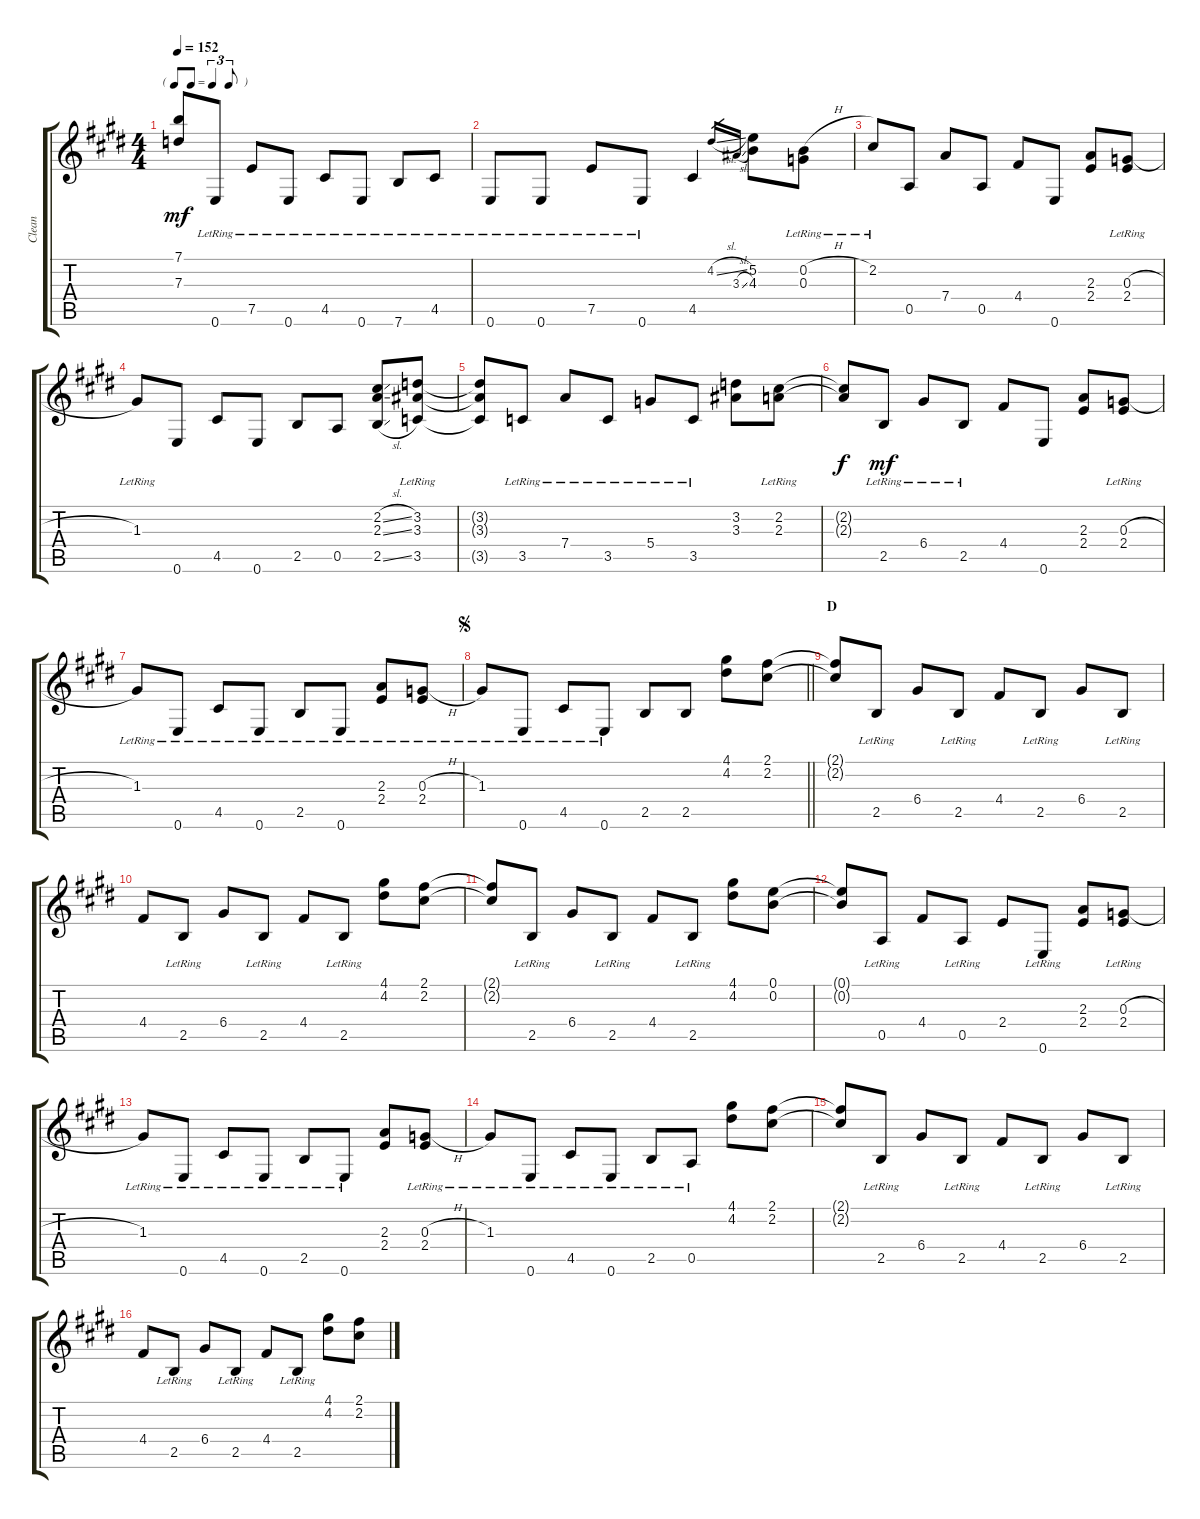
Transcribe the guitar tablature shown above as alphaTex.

\track ("Clean" "Clean") {instrument electricguitarclean}
\staff {score tabs}
\tuning (E4 B3 G3 D3 A2 E2) {hide}
\ts (4 4)
\tf triplet8th
\tempo 152
\clef g2
\ks c#minor
(7.1{t} 7.3{t}).8{dy mf} 0.6{lr}.8 7.5{lr}.8 0.6{lr}.8 4.5{lr}.8 0.6{lr}.8 7.6{lr}.8 4.5{lr}.8 |
\ks e
0.6{lr}.8 0.6{lr}.8 7.5{lr}.8 0.6{lr}.8 4.5.4 4.2{sl}.16{gr} 3.3{sl}.16{gr} (5.2 4.3).8 (0.2{h lr} 0.3{lr}).8 |
\ks c#minor
2.2{lr}.8 0.5.8 7.4.8 0.5.8 4.4.8 0.6.8 (2.3 2.4).8 (0.3{h lr} 2.4{lr}).8 |
1.3{lr}.8 0.6.8 4.5.8 0.6.8 2.5.8 0.5.8 (2.2{sl} 2.3{sl} 2.5{sl}).8 (3.2{lr} 3.3{lr} 3.5{lr}).8 |
\ks e
(3.2{t} 3.3{t} 3.5{t}).8 3.5{lr}.8 7.4{lr}.8 3.5{lr}.8 5.4{lr}.8 3.5{lr}.8 (3.2 3.3).8 (2.2{lr} 2.3{lr}).8 |
\ks c#minor
(2.2{t} 2.3{t}).8{dy f} 2.5{lr}.8{dy mf} 6.4{lr}.8 2.5{lr}.8 4.4.8 0.6.8 (2.3 2.4).8 (0.3{h lr} 2.4{lr}).8 |
1.3{lr}.8 0.6{lr}.8 4.5{lr}.8 0.6{lr}.8 2.5{lr}.8 0.6{lr}.8 (2.3{lr} 2.4{lr}).8 (0.3{h lr} 2.4{lr}).8 |
\jump segno
\barLineRight lightlight
\ks e
1.3{lr}.8 0.6{lr}.8 4.5{lr}.8 0.6{lr}.8 2.5.8 2.5.8 (4.1 4.2).8 (2.1 2.2).8 |
\section ("" "D")
\ks c#minor
(2.1{t} 2.2{t}).8 2.5{lr}.8 6.4.8 2.5{lr}.8 4.4.8 2.5{lr}.8 6.4.8 2.5{lr}.8 |
4.4.8 2.5{lr}.8 6.4.8 2.5{lr}.8 4.4.8 2.5{lr}.8 (4.1 4.2).8 (2.1 2.2).8 |
\ks e
(2.1{t} 2.2{t}).8 2.5{lr}.8 6.4.8 2.5{lr}.8 4.4.8 2.5{lr}.8 (4.1 4.2).8 (0.1 0.2).8 |
\ks c#minor
(0.1{t} 0.2{t}).8 0.5{lr}.8 4.4.8 0.5{lr}.8 2.4.8 0.6{lr}.8 (2.3 2.4).8 (0.3{h lr} 2.4{lr}).8 |
1.3{lr}.8 0.6{lr}.8 4.5{lr}.8 0.6{lr}.8 2.5{lr}.8 0.6{lr}.8 (2.3 2.4).8 (0.3{h lr} 2.4{lr}).8 |
\ks e
1.3{lr}.8 0.6{lr}.8 4.5{lr}.8 0.6{lr}.8 2.5{lr}.8 0.5{lr}.8 (4.1 4.2).8 (2.1 2.2).8 |
\ks c#minor
(2.1{t} 2.2{t}).8 2.5{lr}.8 6.4.8 2.5{lr}.8 4.4.8 2.5{lr}.8 6.4.8 2.5{lr}.8 |
4.4.8 2.5{lr}.8 6.4.8 2.5{lr}.8 4.4.8 2.5{lr}.8 (4.1 4.2).8 (2.1 2.2).8
